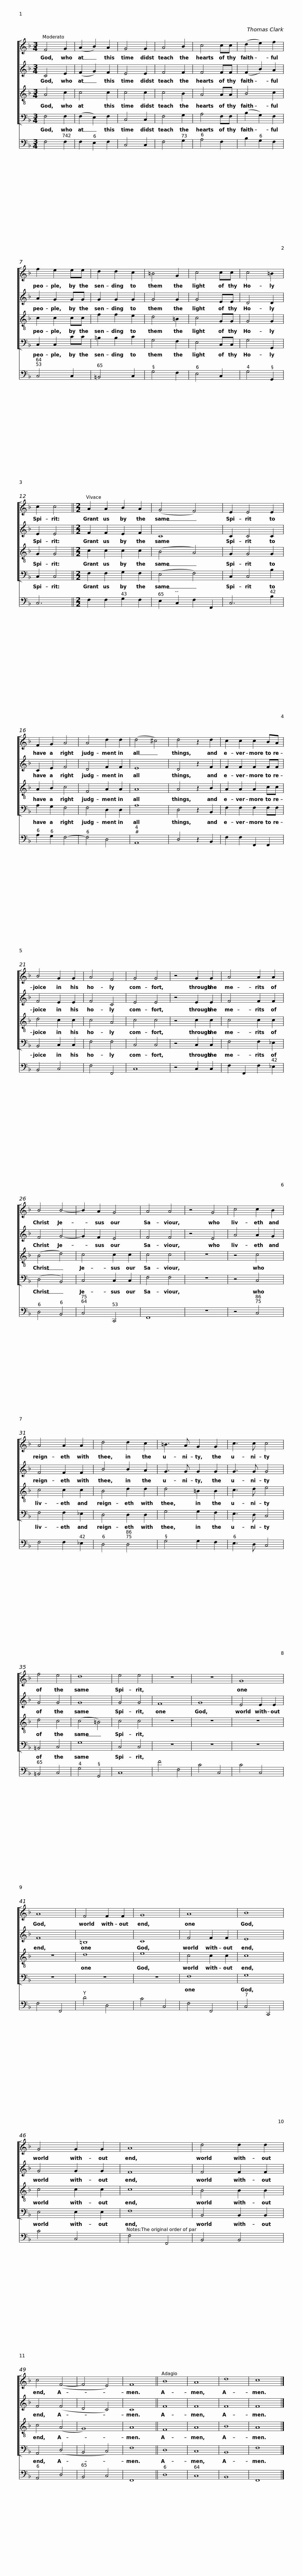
X:1
%%score [ 1 2 3 4 ] 5
L:1/8
M:3/4
I:linebreak $
K:F
V:1 treble
V:2 treble
V:3 treble-8 transpose=-12
V:4 bass
V:5 bass
V:1
 F4 G2 | (A2 B2) A2 | G4 G2 | A4 B2 | c4 cc | %5
 (d2 e2) f2 | f2 e2 ee |$ d2 d2 c2 | =B4 G2 |$ c4 cc | %10
 c4 =B2 | c2 c4 ||[M:2/2] A2 A2 B2 A2 | (G4 F4) | E2 E4 E2 | %15
 F2 G2 A4 | A4 d2 d2 |$ (d4 ^c4) | d4 z2 d2 | c2 c2 c2 BA | %20
 B4 G2 G2 | A4 F4 | G4 G4 | z4 G2 G2 |$ A4 A2 A2 | %25
 B4 B4- | B2 A2 G4 | A4 A4 | z4 G4 | c4 c2 B2 | %30
 A4 A2 A2 |$ d4 d2 c2 | =B3 A G2 G2 | c3 c c4 | f4 e4 | %35
 d8 | e4 e4 | z8 | z8 |$ G8 | %40
 A8 | F4 F2 F2 | G8 | A8 | B8 | %45
 G4 G2 G2 |$ A8 | d4 d2 d2 | c4 (F4- | F4 E4) | %50
 F8 || B8 | A8 | d8 | c8 |] %55
V:2
 C4 E2 | (F2 G2) F2 | E4 E2 | F4 F2 | F4 FF | %5
 (F2 B2) A2 | A2 G2 GG |$ G2 G2 G2 | G4 G2 |$ G4 EE | %10
 D4 D2 | E2 E4 ||[M:2/2] F2 F2 E2 F2 | C8 | C2 C4 C2 | %15
 C2 E2 F4 | D4 F2 F2 |$ E8 | D4 z2 F2 | F2 F2 F2 FF | %20
 F4 E2 E2 | F4 C4 | E4 E4 | z4 E2 E2 |$ F4 F2 F2 | %25
 F4 G4- | G2 F2 E4 | F4 F4 | z4 E4 | A4 A2 G2 | %30
 F4 F2 F2 |$ B4 B2 A2 | G3 G G2 G2 | G3 G G4 | G4 G4 | %35
 G8 | G4 G4 | F8 | G8 |$ E4 E2 E2 | %40
 F8 | =B,8 | C8 | F4 F2 F2 | E8 | %45
 G4 G2 G2 |$ F8 | F4 F2 F2 | F4 (F4 | D4 C4) | %50
 C8 || F8 | F8 | F8 | F8 |] %55
V:3
 A4 c2 | c4 c2 | c4 c2 | c4 B2 | A4 AA | %5
 B4 c2 | c2 c2 cc |$ f2 f2 e2 | d4 =B2 |$ c4 GG | %10
 G4 G2 | G2 G4 ||[M:2/2] c2 c2 c2 c2 | (B4 A4) | G2 G4 G2 | %15
 A2 B2 c4 | F4 A2 A2 |$ A8 | A4 z2 B2 | A2 A2 A2 cc | %20
 d4 c2 c2 | c4 A4 | c4 c4 | z4 c2 c2 |$ c4 c2 c2 | %25
 (B4 d4) | c4 c2 c2 | c4 c4 | z8 | z4 c4 | %30
 c4 c2 c2 |$ B4 d2 d2 | d4 =B2 B2 | c3 d e4 | d4 c4 | %35
 (c4 =B4) | c4 c4 | z8 | z8 |$ z8 | %40
 z8 | d8 | e8 | c4 c2 c2 | c8 | %45
 c4 c2 c2 |$ c8 | B4 B2 B2 | c4 (A4 | G8) | %50
 A8 || F8 | A8 | B8 | A8 |] %55
V:4
 F,4 F,2 | (F,2 E,2) F,2 | C,4 C,2 | F,4 G,2 | A,4 F,F, | %5
 (B,2 G,2) F,2 | C,2 C,2 CC |$ =B,2 B,2 C2 | G,4 F,2 |$ E,4 C,C, | %10
 G,4 G,,2 | C,2 C,4 ||[M:2/2] F,2 F,2 G,2 F,2 | (E,4 F,4) | C,2 C,4 B,2 | %15
 A,2 G,2 F,4 | F,4 D,2 D,2 |$ A,8 | D,4 z2 B,,2 | F,2 F,2 F,2 F,F, | %20
 B,,4 C,2 C,2 | F,4 F,4 | C,4 C,4 | z4 C,2 C,2 |$ F,4 F,2 _E,2 | %25
 (D,4 B,,4) | C,4 C,2 C,2 | F,4 F,4 | z8 | z4 C,4 | %30
 F,4 F,2 _E,2 |$ D,4 D,2 D,2 | G,4 G,2 F,2 | E,3 D, C,4 | =B,,4 C,4 | %35
 G,8 | C,4 C,4 | z8 | z8 |$ z8 | %40
 z8 | z8 | z8 | F,8 | G,8 | %45
 E,4 E,2 E,2 |$ F,8 | B,,4 B,,2 B,,2 | A,,4 (D,4 | B,,4 C,4) | %50
 F,8 || D,8 | C,8 | B,,8 | F,8 |] %55
V:5
 F,4 F,2 | F,2 E,2 F,2 | C,4 C,2 | F,4 G,2 | A,4 F,2 | %5
 B,2 G,2 F,2 | C,4 C,2 |$ =B,,4 C,2 | G,4 F,2 |$ E,4 C,2 | %10
 G,4 G,,2 | C,6 ||[M:2/2] F,2 F,2 G,2 F,2 | E,2 C,2 F,2 F,,2 | C,6 B,2 | %15
 A,2 G,2 F,4- | F,4 D,4 |$ A,,8 | D,4 z2 B,,2 | F,2 F,2 F,,2 F,,2 | %20
 B,,4 C,4 | F,4 F,,4 | C,8 | z4 C,2 C,2 |$ F,2 F,,2 F,2 _E,2 | %25
 D,4 B,,4 | C,4 C,,4 | F,,8 | z8 | z4 C,4 | %30
 F,4 F,2 _E,2 |$ D,4 D,4 | G,4 G,2 F,2 | E,3 D, C,4 | =B,,4 C,4 | %35
 G,4 G,,4 | C,8 | F4 F,4 | C4 C,4 |$ C4 C,4 | %40
 F,4 F,,4 | D4 D,4 | C4 C,4 | F,4 F,,4 | C,4 C,,4 | %45
 C4 C,4 |$ F,4 F,,4 | B,,4 B,,4 | A,,4 D,4 | B,,4 C,4 | %50
 F,,8 || D,8 | C,8 | B,,8 | F,,8 |] %55
